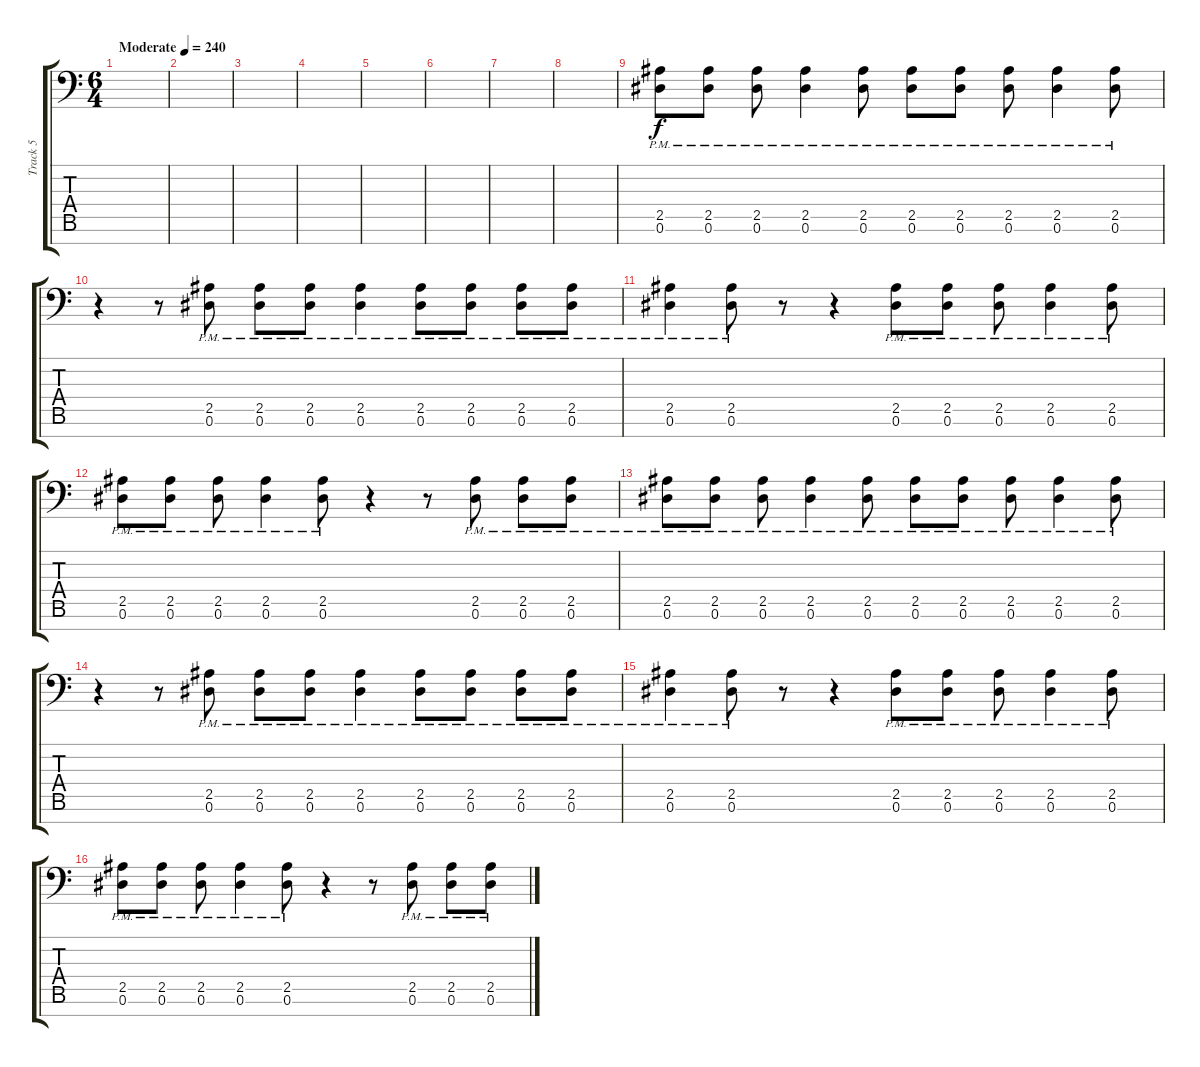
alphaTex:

\track ("Track 5" "Track 5") {instrument overdrivenguitar}
\staff {score tabs}
\tuning (Eb4 Bb3 Gb3 Db3 Ab2 Eb2 Bb1) {hide}
\ts (6 4)
\tempo (240 "Moderate")
\clef f4
\ks c
|
|
|
|
|
|
|
|
(2.5{pm} 0.6{pm}).8 (2.5{pm} 0.6{pm}).8 (2.5{pm} 0.6{pm}).8 (2.5{pm} 0.6{pm}).4 (2.5{pm} 0.6{pm}).8 (2.5{pm} 0.6{pm}).8 (2.5{pm} 0.6{pm}).8 (2.5{pm} 0.6{pm}).8 (2.5{pm} 0.6{pm}).4 (2.5{pm} 0.6{pm}).8 |
r.4 r.8 (2.5{pm} 0.6{pm}).8 (2.5{pm} 0.6{pm}).8 (2.5{pm} 0.6{pm}).8 (2.5{pm} 0.6{pm}).4 (2.5{pm} 0.6{pm}).8 (2.5{pm} 0.6{pm}).8 (2.5{pm} 0.6{pm}).8 (2.5{pm} 0.6{pm}).8 |
(2.5{pm} 0.6{pm}).4 (2.5{pm} 0.6{pm}).8 r.8 r.4 (2.5{pm} 0.6{pm}).8 (2.5{pm} 0.6{pm}).8 (2.5{pm} 0.6{pm}).8 (2.5{pm} 0.6{pm}).4 (2.5{pm} 0.6{pm}).8 |
(2.5{pm} 0.6{pm}).8 (2.5{pm} 0.6{pm}).8 (2.5{pm} 0.6{pm}).8 (2.5{pm} 0.6{pm}).4 (2.5{pm} 0.6{pm}).8 r.4 r.8 (2.5{pm} 0.6{pm}).8 (2.5{pm} 0.6{pm}).8 (2.5{pm} 0.6{pm}).8 |
(2.5{pm} 0.6{pm}).8 (2.5{pm} 0.6{pm}).8 (2.5{pm} 0.6{pm}).8 (2.5{pm} 0.6{pm}).4 (2.5{pm} 0.6{pm}).8 (2.5{pm} 0.6{pm}).8 (2.5{pm} 0.6{pm}).8 (2.5{pm} 0.6{pm}).8 (2.5{pm} 0.6{pm}).4 (2.5{pm} 0.6{pm}).8 |
r.4 r.8 (2.5{pm} 0.6{pm}).8 (2.5{pm} 0.6{pm}).8 (2.5{pm} 0.6{pm}).8 (2.5{pm} 0.6{pm}).4 (2.5{pm} 0.6{pm}).8 (2.5{pm} 0.6{pm}).8 (2.5{pm} 0.6{pm}).8 (2.5{pm} 0.6{pm}).8 |
(2.5{pm} 0.6{pm}).4 (2.5{pm} 0.6{pm}).8 r.8 r.4 (2.5{pm} 0.6{pm}).8 (2.5{pm} 0.6{pm}).8 (2.5{pm} 0.6{pm}).8 (2.5{pm} 0.6{pm}).4 (2.5{pm} 0.6{pm}).8 |
(2.5{pm} 0.6{pm}).8 (2.5{pm} 0.6{pm}).8 (2.5{pm} 0.6{pm}).8 (2.5{pm} 0.6{pm}).4 (2.5{pm} 0.6{pm}).8 r.4 r.8 (2.5{pm} 0.6{pm}).8 (2.5{pm} 0.6{pm}).8 (2.5{pm} 0.6{pm}).8
